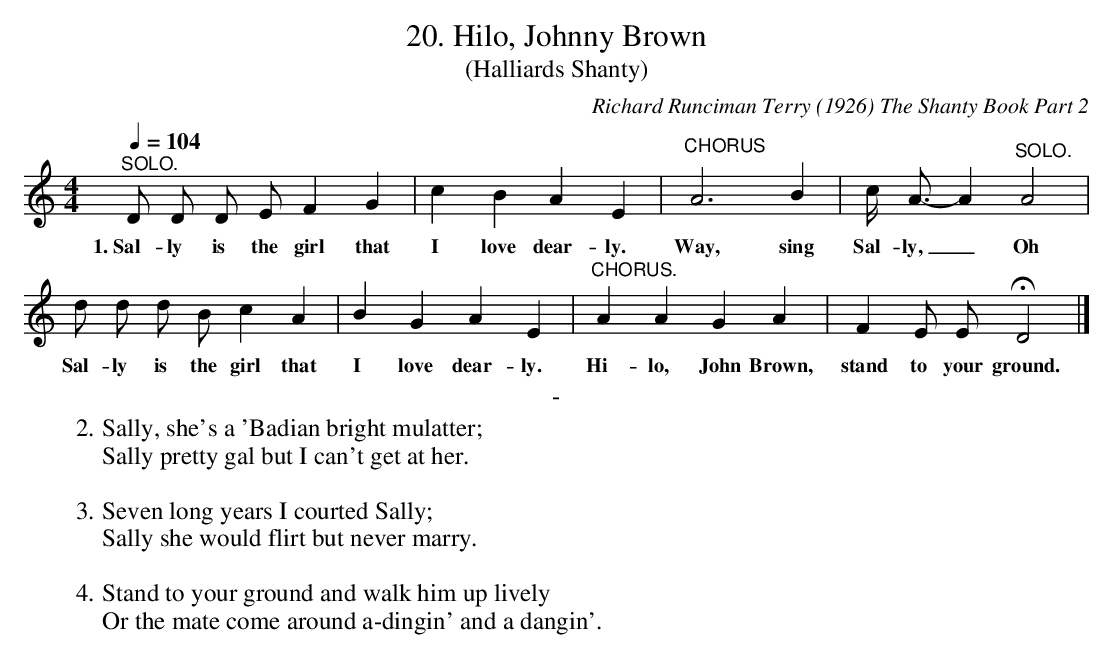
X:1
T:20. Hilo, Johnny Brown
T:(Halliards Shanty)
C:Richard Runciman Terry (1926) The Shanty Book Part 2
L:1/8
Q:1/4=104
M:4/4
K:C
"^SOLO." D D D E F2 G2 | c2 B2 A2 E2 | "^CHORUS" A6 B2 | c/ A3/2-A2 "^SOLO." A4 |
w: 1.~Sal-ly is the girl that | I love dear-ly. | Way, sing | Sal-ly,_ Oh |
d d d B c2 A2 | B2 G2 A2 E2 | "^CHORUS." A2 A2 G2 A2 | F2 E E HD4 |]
w: Sal-ly is the girl that | I love dear-ly. | Hi-lo, John Brown, | stand to your ground. |
T: -
W: 2. Sally, she's a 'Badian bright mulatter;
W: Sally pretty gal but I can't get at her.
W:
W: 3. Seven long years I courted Sally;
W: Sally she would flirt but never marry.
W:
W: 4. Stand to your ground and walk him up lively
W: Or the mate come around a-dingin' and a dangin'.
